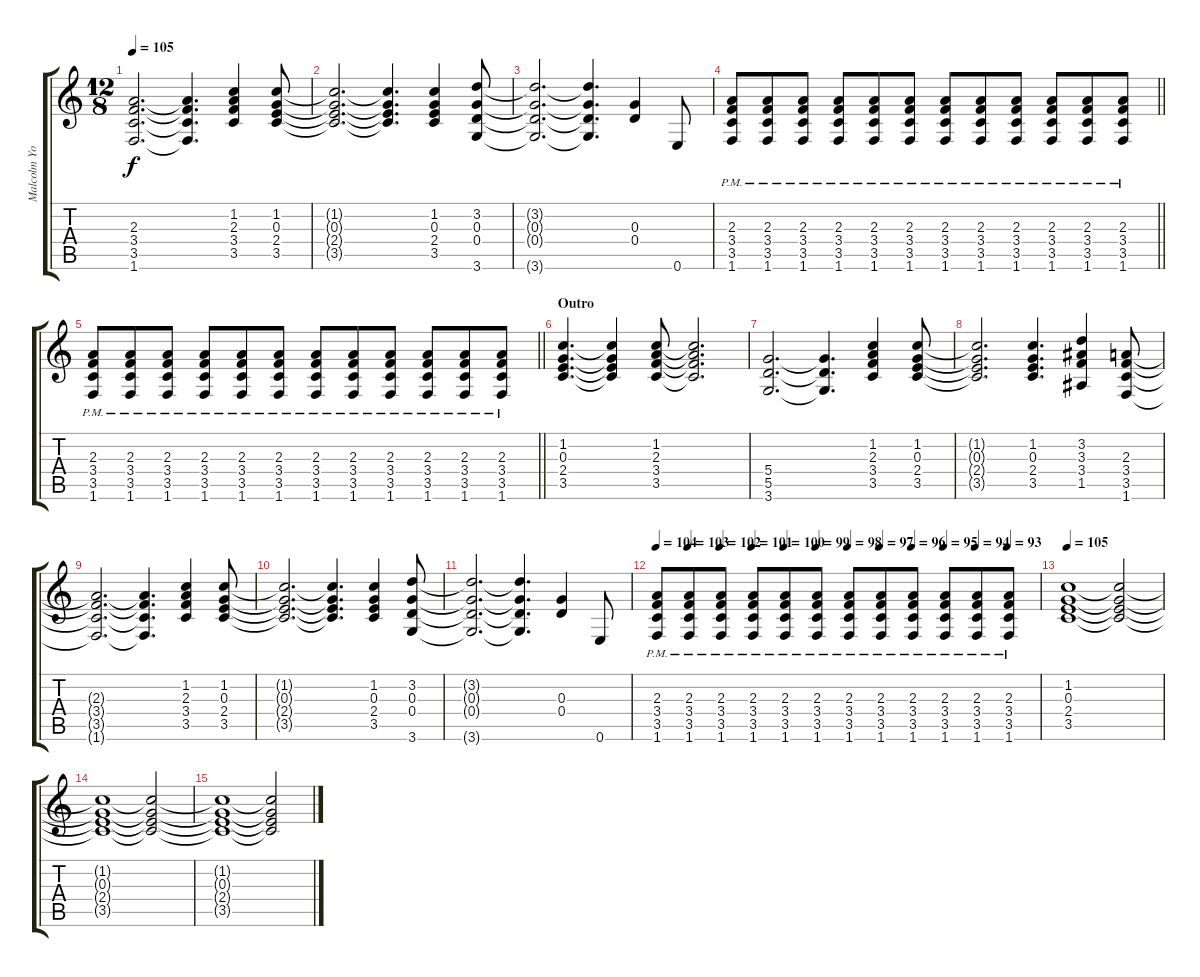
\track ("Malcolm Young" "Malcolm Yo") {instrument distortionguitar}
\staff {score tabs}
\tuning (E4 B3 G3 D3 A2 E2) {hide}
\ts (12 8)
\tempo 105
\clef g2
\ks c
(2.3{t} 3.4{t} 3.5{t} 1.6{t}).2{d dy f} (2.3{t} 3.4{t} 3.5{t} 1.6{t}).4{d} (1.2 2.3 3.4 3.5).4 (1.2 0.3 2.4 3.5).8 |
(1.2{t} 0.3{t} 2.4{t} 3.5{t}).2{d} (1.2{t} 0.3{t} 2.4{t} 3.5{t}).4{d} (1.2 0.3 2.4 3.5).4 (3.2 0.3 0.4 3.6).8 |
(3.2{t} 0.3{t} 0.4{t} 3.6{t}).2{d} (3.2{t} 0.3{t} 0.4{t} 3.6{t}).4{d} (0.3 0.4).4 0.6.8 |
\barLineRight lightlight
(2.3{pm} 3.4{pm} 3.5{pm} 1.6{pm}).8 (2.3{pm} 3.4{pm} 3.5{pm} 1.6{pm}).8 (2.3{pm} 3.4{pm} 3.5{pm} 1.6{pm}).8 (2.3{pm} 3.4{pm} 3.5{pm} 1.6{pm}).8 (2.3{pm} 3.4{pm} 3.5{pm} 1.6{pm}).8 (2.3{pm} 3.4{pm} 3.5{pm} 1.6{pm}).8 (2.3{pm} 3.4{pm} 3.5{pm} 1.6{pm}).8 (2.3{pm} 3.4{pm} 3.5{pm} 1.6{pm}).8 (2.3{pm} 3.4{pm} 3.5{pm} 1.6{pm}).8 (2.3{pm} 3.4{pm} 3.5{pm} 1.6{pm}).8 (2.3{pm} 3.4{pm} 3.5{pm} 1.6{pm}).8 (2.3{pm} 3.4{pm} 3.5{pm} 1.6{pm}).8 |
\barLineRight lightlight
(2.3{pm} 3.4{pm} 3.5{pm} 1.6{pm}).8 (2.3{pm} 3.4{pm} 3.5{pm} 1.6{pm}).8 (2.3{pm} 3.4{pm} 3.5{pm} 1.6{pm}).8 (2.3{pm} 3.4{pm} 3.5{pm} 1.6{pm}).8 (2.3{pm} 3.4{pm} 3.5{pm} 1.6{pm}).8 (2.3{pm} 3.4{pm} 3.5{pm} 1.6{pm}).8 (2.3{pm} 3.4{pm} 3.5{pm} 1.6{pm}).8 (2.3{pm} 3.4{pm} 3.5{pm} 1.6{pm}).8 (2.3{pm} 3.4{pm} 3.5{pm} 1.6{pm}).8 (2.3{pm} 3.4{pm} 3.5{pm} 1.6{pm}).8 (2.3{pm} 3.4{pm} 3.5{pm} 1.6{pm}).8 (2.3{pm} 3.4{pm} 3.5{pm} 1.6{pm}).8 |
\section ("" "Outro")
(1.2 0.3 2.4 3.5).4{d} (1.2{t} 0.3{t} 2.4{t} 3.5{t}).4 (1.2 2.3 3.4 3.5).8 (1.2{t} 2.3{t} 3.4{t} 3.5{t}).2{d} |
(5.4 5.5 3.6).2{d} (5.4{t} 5.5{t} 3.6{t}).4{d} (1.2 2.3 3.4 3.5).4 (1.2 0.3 2.4 3.5).8 |
(1.2{t} 0.3{t} 2.4{t} 3.5{t}).2{d} (1.2 0.3 2.4 3.5).4{d} (3.2 3.3 3.4 1.5).4 (2.3 3.4 3.5 1.6).8 |
(2.3{t} 3.4{t} 3.5{t} 1.6{t}).2{d} (2.3{t} 3.4{t} 3.5{t} 1.6{t}).4{d} (1.2 2.3 3.4 3.5).4 (1.2 0.3 2.4 3.5).8 |
(1.2{t} 0.3{t} 2.4{t} 3.5{t}).2{d} (1.2{t} 0.3{t} 2.4{t} 3.5{t}).4{d} (1.2 0.3 2.4 3.5).4 (3.2 0.3 0.4 3.6).8 |
(3.2{t} 0.3{t} 0.4{t} 3.6{t}).2{d} (3.2{t} 0.3{t} 0.4{t} 3.6{t}).4{d} (0.3 0.4).4 0.6.8 |
\tempo 104
\tempo (103 0.08333333333333333)
\tempo (102 0.16666666666666666)
\tempo (101 0.25)
\tempo (100 0.3333333333333333)
\tempo (99 0.4166666666666667)
\tempo (98 0.5)
\tempo (97 0.5833333333333334)
\tempo (96 0.6666666666666666)
\tempo (95 0.75)
\tempo (94 0.8333333333333334)
\tempo (93 0.9166666666666666)
(2.3{pm} 3.4{pm} 3.5{pm} 1.6{pm}).8 (2.3{pm} 3.4{pm} 3.5{pm} 1.6{pm}).8 (2.3{pm} 3.4{pm} 3.5{pm} 1.6{pm}).8 (2.3{pm} 3.4{pm} 3.5{pm} 1.6{pm}).8 (2.3{pm} 3.4{pm} 3.5{pm} 1.6{pm}).8 (2.3{pm} 3.4{pm} 3.5{pm} 1.6{pm}).8 (2.3{pm} 3.4{pm} 3.5{pm} 1.6{pm}).8 (2.3{pm} 3.4{pm} 3.5{pm} 1.6{pm}).8 (2.3{pm} 3.4{pm} 3.5{pm} 1.6{pm}).8 (2.3{pm} 3.4{pm} 3.5{pm} 1.6{pm}).8 (2.3{pm} 3.4{pm} 3.5{pm} 1.6{pm}).8 (2.3{pm} 3.4{pm} 3.5{pm} 1.6{pm}).8 |
\tempo 105
(1.2 0.3 2.4 3.5).1 (1.2{t} 0.3{t} 2.4{t} 3.5{t}).2 |
(1.2{t} 0.3{t} 2.4{t} 3.5{t}).1 (1.2{t} 0.3{t} 2.4{t} 3.5{t}).2 |
(1.2{t} 0.3{t} 2.4{t} 3.5{t}).1 (1.2{t} 0.3{t} 2.4{t} 3.5{t}).2
